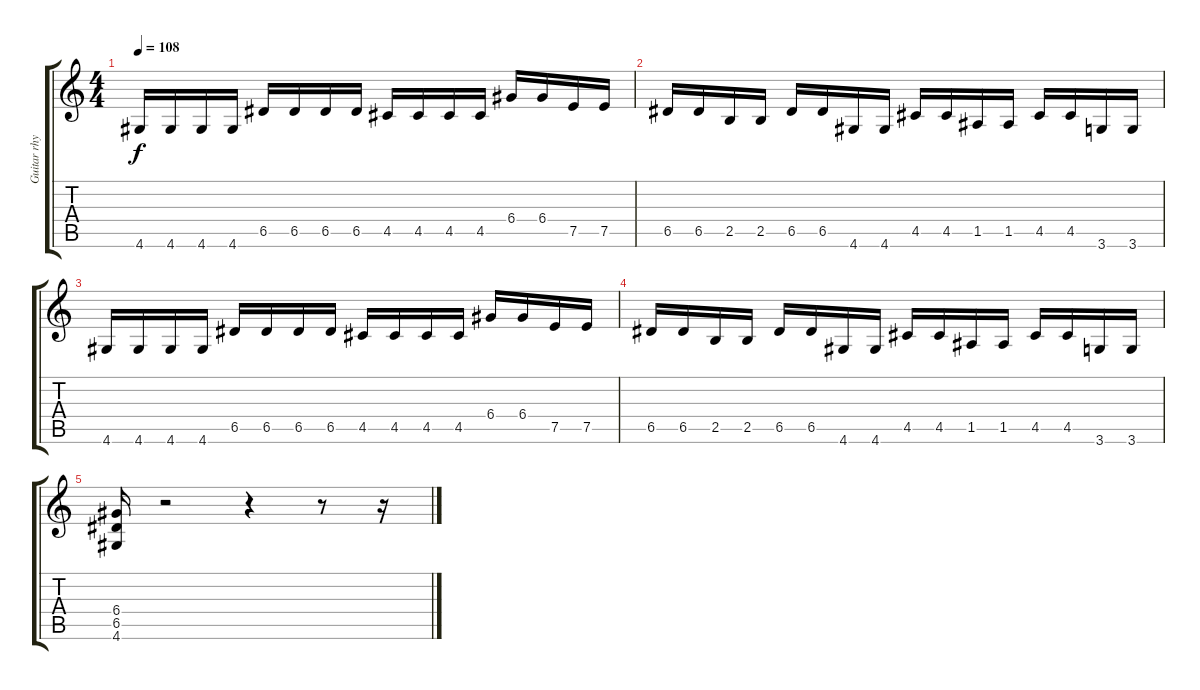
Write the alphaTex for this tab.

\track ("Guitar rhythm" "Guitar rhy") {instrument distortionguitar}
\staff {score tabs}
\tuning (E4 B3 G3 D3 A2 E2) {hide}
\ts (4 4)
\tempo 108
\clef g2
\ks c
4.6.16{dy f} 4.6.16 4.6.16 4.6.16 6.5.16 6.5.16 6.5.16 6.5.16 4.5.16 4.5.16 4.5.16 4.5.16 6.4.16 6.4.16 7.5.16 7.5.16 |
6.5.16 6.5.16 2.5.16 2.5.16 6.5.16 6.5.16 4.6.16 4.6.16 4.5.16 4.5.16 1.5.16 1.5.16 4.5.16 4.5.16 3.6.16 3.6.16 |
4.6.16 4.6.16 4.6.16 4.6.16 6.5.16 6.5.16 6.5.16 6.5.16 4.5.16 4.5.16 4.5.16 4.5.16 6.4.16 6.4.16 7.5.16 7.5.16 |
6.5.16 6.5.16 2.5.16 2.5.16 6.5.16 6.5.16 4.6.16 4.6.16 4.5.16 4.5.16 1.5.16 1.5.16 4.5.16 4.5.16 3.6.16 3.6.16 |
(6.4 6.5 4.6).16 r.2 r.4 r.8 r.16
